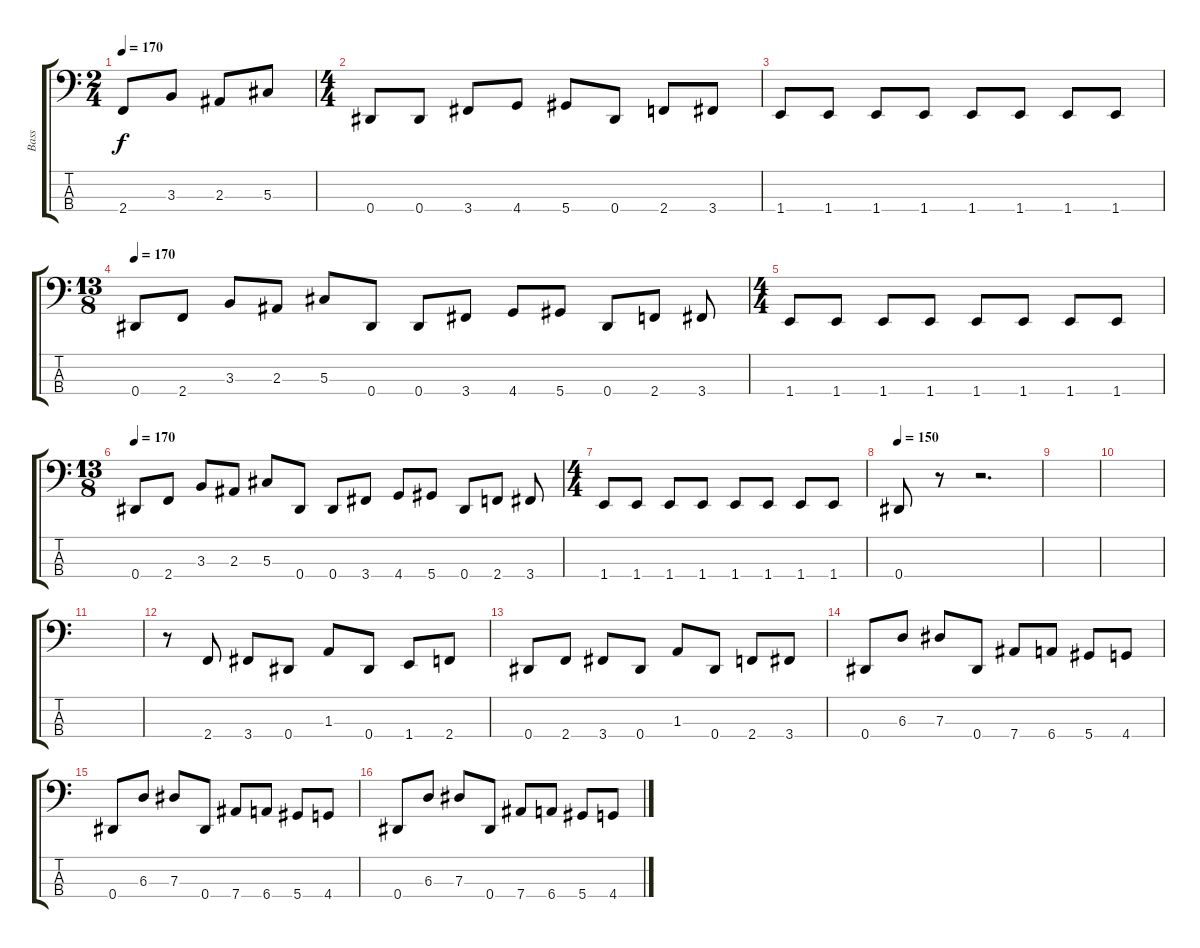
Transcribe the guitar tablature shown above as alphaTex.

\track ("Bass" "Bass") {instrument electricbasspick}
\staff {score tabs}
\tuning (Gb2 Db2 Ab1 Eb1) {hide}
\ts (2 4)
\tempo 170
\clef f4
\ks c
2.4.8{dy f} 3.3.8 2.3.8 5.3.8 |
\ts (4 4)
0.4.8 0.4.8 3.4.8 4.4.8 5.4.8 0.4.8 2.4.8 3.4.8 |
1.4.8 1.4.8 1.4.8 1.4.8 1.4.8 1.4.8 1.4.8 1.4.8 |
\ts (13 8)
\tempo 170
0.4.8 2.4.8 3.3.8 2.3.8 5.3.8 0.4.8 0.4.8 3.4.8 4.4.8 5.4.8 0.4.8 2.4.8 3.4.8 |
\ts (4 4)
1.4.8 1.4.8 1.4.8 1.4.8 1.4.8 1.4.8 1.4.8 1.4.8 |
\ts (13 8)
\tempo 170
0.4.8 2.4.8 3.3.8 2.3.8 5.3.8 0.4.8 0.4.8 3.4.8 4.4.8 5.4.8 0.4.8 2.4.8 3.4.8 |
\ts (4 4)
1.4.8 1.4.8 1.4.8 1.4.8 1.4.8 1.4.8 1.4.8 1.4.8 |
\tempo 150
0.4.8 r.8 r.2{d} |
|
|
|
r.8 2.4.8 3.4.8 0.4.8 1.3.8 0.4.8 1.4.8 2.4.8 |
0.4.8 2.4.8 3.4.8 0.4.8 1.3.8 0.4.8 2.4.8 3.4.8 |
0.4.8 6.3.8 7.3.8 0.4.8 7.4.8 6.4.8 5.4.8 4.4.8 |
0.4.8 6.3.8 7.3.8 0.4.8 7.4.8 6.4.8 5.4.8 4.4.8 |
0.4.8 6.3.8 7.3.8 0.4.8 7.4.8 6.4.8 5.4.8 4.4.8
